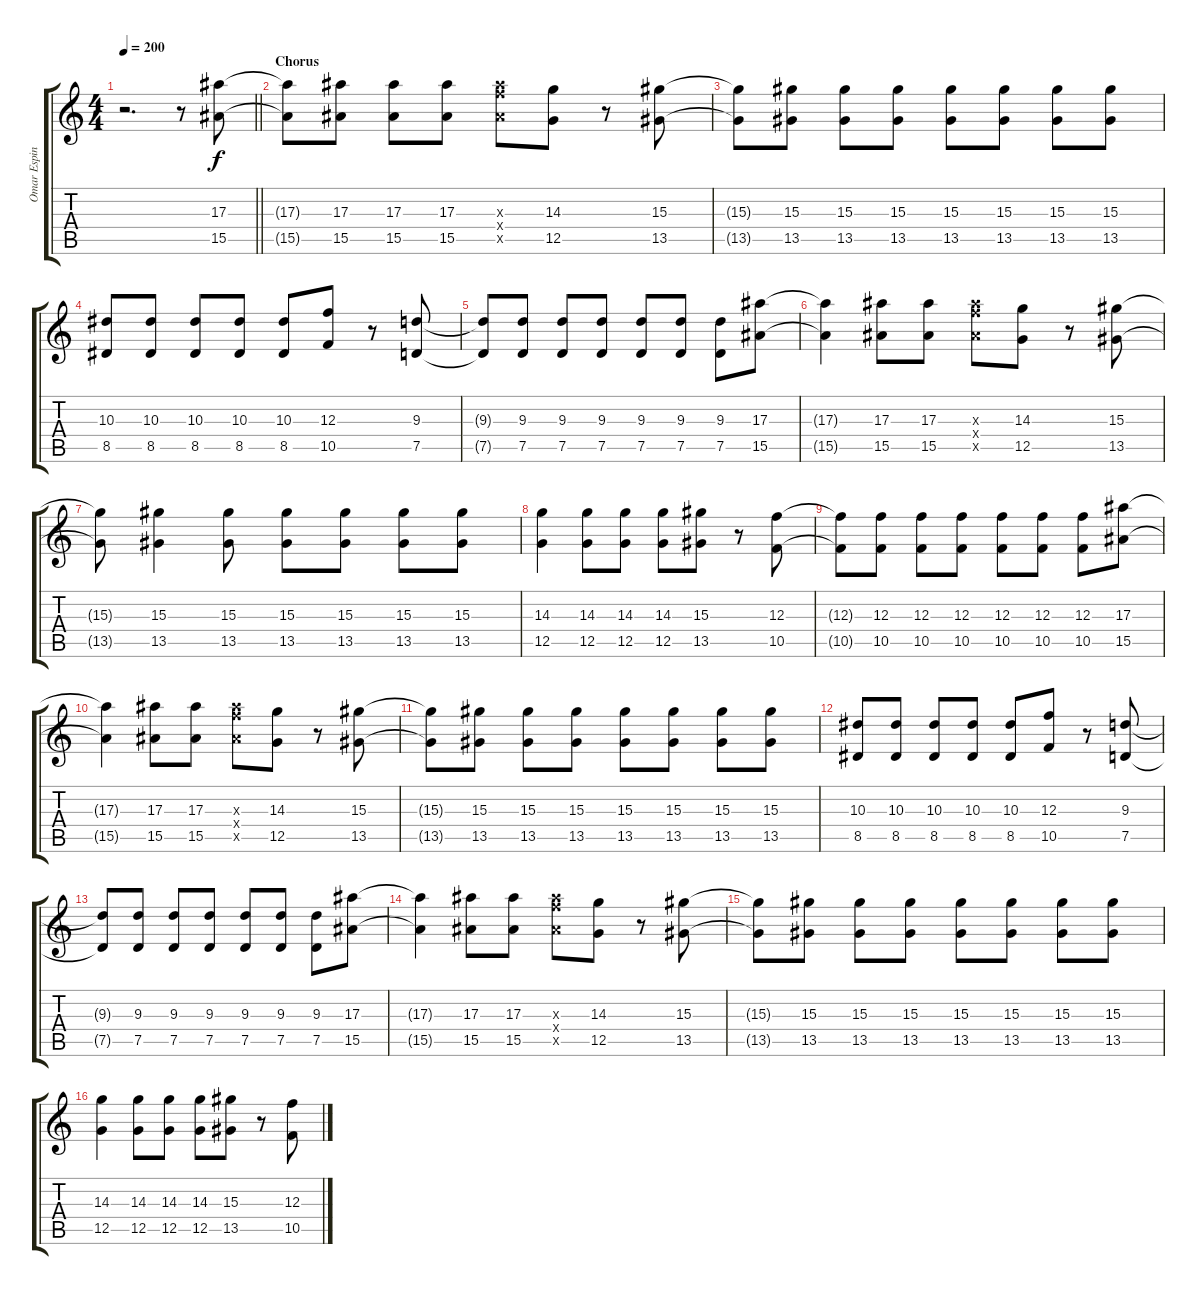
\track ("Omar Espina - Guitar" "Omar Espin") {instrument distortionguitar}
\staff {score tabs}
\tuning (D4 A3 F3 C3 G2 C2) {hide}
\ts (4 4)
\tempo 200
\clef g2
\barLineRight lightlight
\ks c
r.2{d dy f} r.8 (17.3 15.5).8 |
\section ("" "Chorus")
(17.3{t} 15.5{t}).8 (17.3 15.5).8 (17.3 15.5).8 (17.3 15.5).8 (17.3{x} 17.4{x} 15.5{x}).8 (14.3 12.5).8 r.8 (15.3 13.5).8 |
(15.3{t} 13.5{t}).8 (15.3 13.5).8 (15.3 13.5).8 (15.3 13.5).8 (15.3 13.5).8 (15.3 13.5).8 (15.3 13.5).8 (15.3 13.5).8 |
(10.3 8.5).8 (10.3 8.5).8 (10.3 8.5).8 (10.3 8.5).8 (10.3 8.5).8 (12.3 10.5).8 r.8 (9.3 7.5).8 |
(9.3{t} 7.5{t}).8 (9.3 7.5).8 (9.3 7.5).8 (9.3 7.5).8 (9.3 7.5).8 (9.3 7.5).8 (9.3 7.5).8 (17.3 15.5).8 |
(17.3{t} 15.5{t}).4 (17.3 15.5).8 (17.3 15.5).8 (17.3{x} 17.4{x} 15.5{x}).8 (14.3 12.5).8 r.8 (15.3 13.5).8 |
(15.3{t} 13.5{t}).8 (15.3 13.5).4 (15.3 13.5).8 (15.3 13.5).8 (15.3 13.5).8 (15.3 13.5).8 (15.3 13.5).8 |
(14.3 12.5).4 (14.3 12.5).8 (14.3 12.5).8 (14.3 12.5).8 (15.3 13.5).8 r.8 (12.3 10.5).8 |
(12.3{t} 10.5{t}).8 (12.3 10.5).8 (12.3 10.5).8 (12.3 10.5).8 (12.3 10.5).8 (12.3 10.5).8 (12.3 10.5).8 (17.3 15.5).8 |
(17.3{t} 15.5{t}).4 (17.3 15.5).8 (17.3 15.5).8 (17.3{x} 17.4{x} 15.5{x}).8 (14.3 12.5).8 r.8 (15.3 13.5).8 |
(15.3{t} 13.5{t}).8 (15.3 13.5).8 (15.3 13.5).8 (15.3 13.5).8 (15.3 13.5).8 (15.3 13.5).8 (15.3 13.5).8 (15.3 13.5).8 |
(10.3 8.5).8 (10.3 8.5).8 (10.3 8.5).8 (10.3 8.5).8 (10.3 8.5).8 (12.3 10.5).8 r.8 (9.3 7.5).8 |
(9.3{t} 7.5{t}).8 (9.3 7.5).8 (9.3 7.5).8 (9.3 7.5).8 (9.3 7.5).8 (9.3 7.5).8 (9.3 7.5).8 (17.3 15.5).8 |
(17.3{t} 15.5{t}).4 (17.3 15.5).8 (17.3 15.5).8 (17.3{x} 17.4{x} 15.5{x}).8 (14.3 12.5).8 r.8 (15.3 13.5).8 |
(15.3{t} 13.5{t}).8 (15.3 13.5).8 (15.3 13.5).8 (15.3 13.5).8 (15.3 13.5).8 (15.3 13.5).8 (15.3 13.5).8 (15.3 13.5).8 |
(14.3 12.5).4 (14.3 12.5).8 (14.3 12.5).8 (14.3 12.5).8 (15.3 13.5).8 r.8 (12.3 10.5).8
